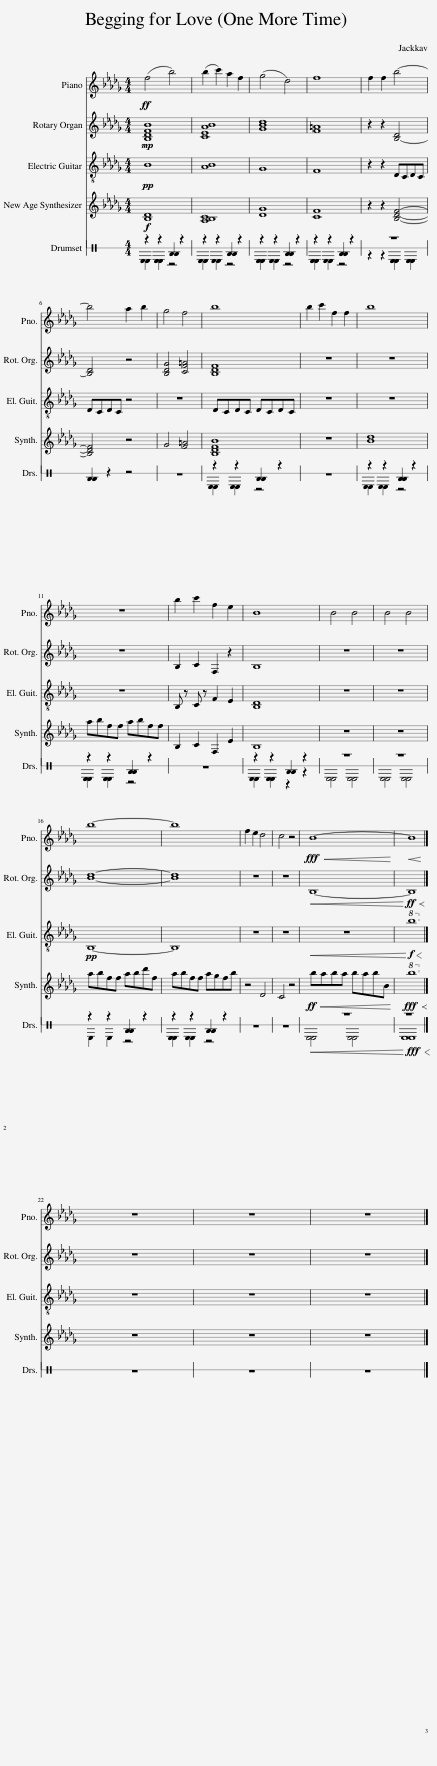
X:1
%%score 1 2 3 4 ( 5 6 )
L:1/8
M:4/4
I:linebreak $
K:Db
V:1 treble
V:2 treble
V:3 treble-8
V:4 treble
V:5 perc stafflines=1
K:none
V:6 perc stafflines="1 "
K:none
V:1
!ff! (f4 b4) | (b2 c'2) a2 f2 | (g4 d4) | f8 | f2 f2 b4- |$ %5
 b4 a2 b2 | g4 f4 | b8 | b2 c'2 f2 f2 | b8 |$ %10
 z8 | b2 c'2 f2 e2 | B8 | B4 B4 | B4 B4 |$ %15
 b8- | b8 | f2 e2 d4 | c4 z4 |!fff!!<(! B8-!<)! | %20
!<(! B8!<)! |]$ z8 | z8 | z8 |] %24
V:2
!mp! [B,DFB]8 | [CEAB]8 | [GBd]8 | [F=A]8 | z2 z2 [B,-D]4 |$ %5
 [B,D]4 z4 | [B,DG]4 [CF=A]4 | [B,DF]8 | z8 | z8 |$ %10
 z8 | B,2 C2 F,2 z2 | B,8 | z8 | z8 |$ %15
 [Bd]8- | [Bd]8 | z8 | z8 |!<(! B,8-!<)! | %20
!ff!!<(! B,8!<)! |]$ z8 | z8 | z8 |] %24
V:3
!pp! B8 | [AB]8 | G8 | F8 | z2 z2 DCDC |$ %5
 DCDC z4 | z8 | DCDC DCDC | z8 | z8 |$ %10
 z8 | B, z C z F2 E2 | [B,D]8 | z8 | z8 |$ %15
!pp! B,8- | B,8 | z8 | z8 |!<(! z8!<)! | %20
!f!!8va(!!<(! b'8!8va)!!<)! |]$ z8 | z8 | z8 |] %24
V:4
!f! [B,D]8 | [A,B,C]8 | [DG]8 | [CF]8 | z2 z2 [B,DF]4- |$ %5
 [B,DF]4 z4 | G4 [F=A]4 | [B,DFB]8 | z8 | [Bd]8 |$ %10
 abff abff | B,2 C2 F,2 E2 | B,8 | z8 | z8 |$ %15
 abff abd'f | abff agfb | z4 D4 | C4 z4 |!ff!!<(! baba babB!<)! | %20
!fff!!8va(!!<(! b'8!8va)!!<)! |]$ z8 | z8 | z8 |] %24
V:5
[K:C] z2 z2 [B,B,]2 z2 | z2 z2 [B,B,]2 z2 | z2 z2 [B,B,]2 z2 | z2 z2 [B,B,]2 z2 | z8 |$ %5
 [B,B,]2 z2 z4 | z8 | z2 z2 [B,B,]2 z2 | z8 | z2 z2 [B,B,]2 z2 |$ %10
 z2 z2 [B,B,]2 z2 | z8 | z2 z2 [B,B,]2 z2 | z8 | z8 |$ %15
 z2 z2 [B,B,]2 z2 | z2 z2 [B,B,]2 z2 | z8 | z8 |!<(! z8!<)! | %20
!fff!!<(! z8!<)! |]$ z8 | z8 | z8 |] %24
V:6
[K:C] [E,E,]2 [E,E,]2 z4 | [E,E,]2 [E,E,]2 z4 | [E,E,]2 [E,E,]2 z4 | [E,E,]2 [E,E,]2 z4 | z2 z2 [E,E,]2 [E,E,]2 |$ %5
 x8 | x8 | [E,E,]2 [E,E,]2 z4 | x8 | [E,E,]2 [E,E,]2 z4 |$ %10
 [E,E,]2 [E,E,]2 z4 | x8 | [E,E,]2 [E,E,]2 z2 z2 | [E,E,]4 [E,E,]4 | [E,E,]4 [E,E,]4 |$ %15
 E,2 E,2 z4 | [E,E,]2 [E,E,]2 z4 | x8 | x8 | [E,E,]4 [E,E,]4 | %20
 [E,E,]8 |]$ x8 | x8 | x8 |] %24
